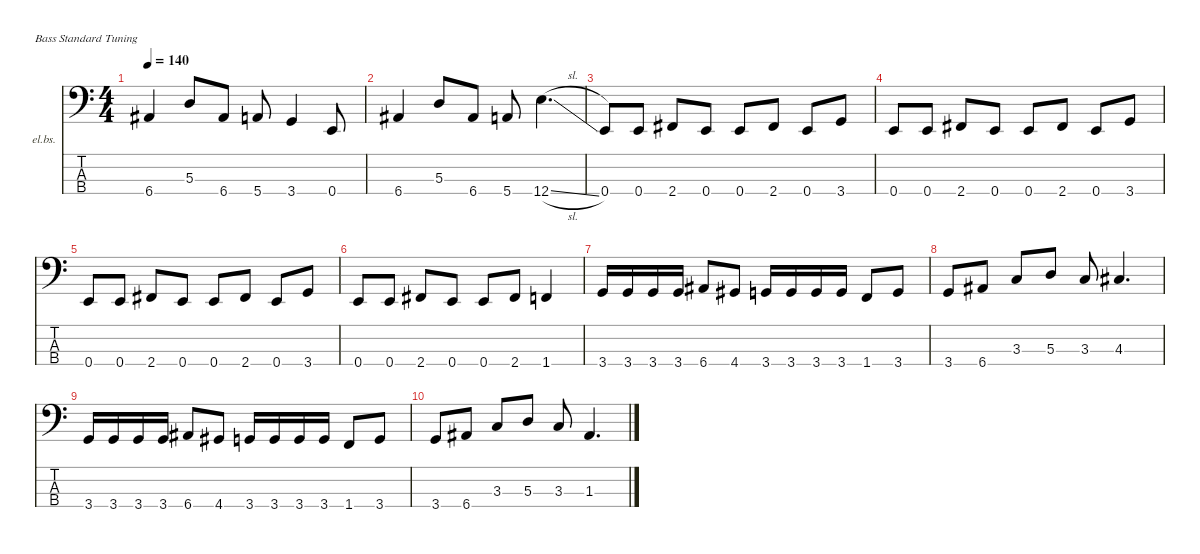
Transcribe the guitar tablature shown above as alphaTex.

\defaultSystemsLayout 4
\hideDynamics
\bracketExtendMode nobrackets
\firstSystemTrackNameOrientation horizontal
\otherSystemsTrackNameOrientation horizontal
\track ("Electric Bass" "el.bs.") {solo instrument electricbassfinger}
\staff {score tabs}
\tuning (G2 D2 A1 E1)
\ts (4 4)
\tempo 140
\clef f4
\ks c
6.4{acc #}.4{dy mf} 5.3.8 6.4{acc #}.8 5.4.8 3.4.4 0.4.8 |
6.4{acc #}.4 5.3.8 6.4{acc #}.8 5.4.8 12.4{sl}.4{d} |
0.4.8 0.4.8 2.4{acc #}.8 0.4.8 0.4.8 2.4{acc #}.8 0.4.8 3.4.8 |
0.4.8 0.4.8 2.4{acc #}.8 0.4.8 0.4.8 2.4{acc #}.8 0.4.8 3.4.8 |
0.4.8 0.4.8 2.4{acc #}.8 0.4.8 0.4.8 2.4{acc #}.8 0.4.8 3.4.8 |
0.4.8 0.4.8 2.4{acc #}.8 0.4.8 0.4.8 2.4{acc #}.8 1.4.4 |
3.4.16{dy ff} 3.4.16 3.4.16 3.4.16 6.4{acc #}.8 4.4{acc #}.8 3.4.16 3.4.16 3.4.16 3.4.16 1.4.8 3.4.8 |
3.4.8 6.4{acc #}.8 3.3.8 5.3.8 3.3.8 4.3{acc #}.4{d} |
3.4.16 3.4.16 3.4.16 3.4.16 6.4{acc #}.8 4.4{acc #}.8 3.4.16 3.4.16 3.4.16 3.4.16 1.4.8 3.4.8 |
3.4.8 6.4{acc #}.8 3.3.8 5.3.8 3.3.8 1.3{acc #}.4{d}
